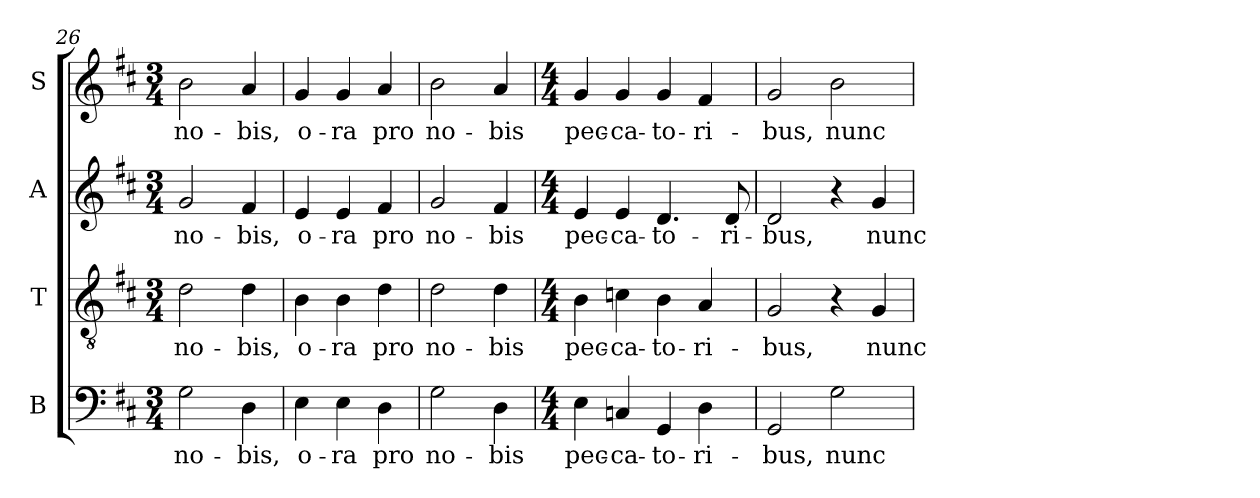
**kern	**text	**kern	**text	**kern	**text	**kern	**text
*part4	*part4	*part3	*part3	*part2	*part2	*part1	*part1
*staff4	*staff4	*staff3	*staff3	*staff2	*staff2	*staff1	*staff1
*I"B	*	*I"T	*	*I"A	*	*I"S	*
*I'B.	*	*I'T.	*	*I'A.	*	*I'S.	*
*clefF4	*	*clefGv2	*	*clefG2	*	*clefG2	*
*	*	*ITrd7c12	*	*	*	*	*
*k[f#c#]	*	*k[f#c#]	*	*k[f#c#]	*	*k[f#c#]	*
*D:	*	*D:	*	*D:	*	*D:	*
*M3/4	*	*M3/4	*	*M3/4	*	*M3/4	*
=26	=26	=26	=26	=26	=26	=26	=26
!	!LO:LY:b:color=#000000	!	!	!	!	!	!
!	!	!	!LO:LY:b:color=#000000	!	!	!	!
!	!	!	!	!	!LO:LY:b:color=#000000	!	!
!	!	!	!	!	!	!	!LO:LY:b:color=#000000
2Gi\	no-	2Di\	no-	2gi/	no-	2bi\	no-
!	!LO:LY:b:color=#000000	!	!	!	!	!	!
!	!	!	!LO:LY:b:color=#000000	!	!	!	!
!	!	!	!	!	!LO:LY:b:color=#000000	!	!
!	!	!	!	!	!	!	!LO:LY:b:color=#000000
4Di\	-bis,	4Di\	-bis,	4f#i/	-bis,	4ai/	-bis,
=27	=27	=27	=27	=27	=27	=27	=27
!	!LO:LY:b:color=#000000	!	!	!	!	!	!
!	!	!	!LO:LY:b:color=#000000	!	!	!	!
!	!	!	!	!	!LO:LY:b:color=#000000	!	!
!	!	!	!	!	!	!	!LO:LY:b:color=#000000
4Ei\	o-	4BBi\	o-	4ei/	o-	4gi/	o-
!	!LO:LY:b:color=#000000	!	!	!	!	!	!
!	!	!	!LO:LY:b:color=#000000	!	!	!	!
!	!	!	!	!	!LO:LY:b:color=#000000	!	!
!	!	!	!	!	!	!	!LO:LY:b:color=#000000
4Ei\	-ra	4BBi\	-ra	4ei/	-ra	4gi/	-ra
!	!LO:LY:b:color=#000000	!	!	!	!	!	!
!	!	!	!LO:LY:b:color=#000000	!	!	!	!
!	!	!	!	!	!LO:LY:b:color=#000000	!	!
!	!	!	!	!	!	!	!LO:LY:b:color=#000000
4Di\	pro	4Di\	pro	4f#i/	pro	4ai/	pro
=28	=28	=28	=28	=28	=28	=28	=28
!	!LO:LY:b:color=#000000	!	!	!	!	!	!
!	!	!	!LO:LY:b:color=#000000	!	!	!	!
!	!	!	!	!	!LO:LY:b:color=#000000	!	!
!	!	!	!	!	!	!	!LO:LY:b:color=#000000
2Gi\	no-	2Di\	no-	2gi/	no-	2bi\	no-
!	!LO:LY:b:color=#000000	!	!	!	!	!	!
!	!	!	!LO:LY:b:color=#000000	!	!	!	!
!	!	!	!	!	!LO:LY:b:color=#000000	!	!
!	!	!	!	!	!	!	!LO:LY:b:color=#000000
4Di\	-bis	4Di\	-bis	4f#i/	-bis	4ai/	-bis
=29	=29	=29	=29	=29	=29	=29	=29
*M4/4	*	*M4/4	*	*M4/4	*	*M4/4	*
!	!LO:LY:b:color=#000000	!	!	!	!	!	!
!	!	!	!LO:LY:b:color=#000000	!	!	!	!
!	!	!	!	!	!LO:LY:b:color=#000000	!	!
!	!	!	!	!	!	!	!LO:LY:b:color=#000000
4Ei\	pec-	4BBi\	pec-	4ei/	pec-	4gi/	pec-
!	!LO:LY:b:color=#000000	!	!	!	!	!	!
!	!	!	!LO:LY:b:color=#000000	!	!	!	!
!	!	!	!	!	!LO:LY:b:color=#000000	!	!
!	!	!	!	!	!	!	!LO:LY:b:color=#000000
4Cni/	-ca-	4Cni\	-ca-	4ei/	-ca-	4gi/	-ca-
!	!LO:LY:b:color=#000000	!	!	!	!	!	!
!	!	!	!LO:LY:b:color=#000000	!	!	!	!
!	!	!	!	!	!LO:LY:b:color=#000000	!	!
!	!	!	!	!	!	!	!LO:LY:b:color=#000000
4GGi/	-to-	4BBi\	-to-	4.di/	-to-	4gi/	-to-
!	!LO:LY:b:color=#000000	!	!	!	!	!	!
!	!	!	!LO:LY:b:color=#000000	!	!	!	!
!	!	!	!	!	!	!	!LO:LY:b:color=#000000
4Di\	-ri-	4AAi/	-ri-	.	.	4f#i/	-ri-
!	!	!	!	!	!LO:LY:b:color=#000000	!	!
.	.	.	.	8di/	-ri-	.	.
=30	=30	=30	=30	=30	=30	=30	=30
!	!LO:LY:b:color=#000000	!	!	!	!	!	!
!	!	!	!LO:LY:b:color=#000000	!	!	!	!
!	!	!	!	!	!LO:LY:b:color=#000000	!	!
!	!	!	!	!	!	!	!LO:LY:b:color=#000000
2GGi/	-bus,	2GGi/	-bus,	2di/	-bus,	2gi/	-bus,
!	!LO:LY:b:color=#000000	!	!	!	!	!	!
!	!	!	!	!	!	!	!LO:LY:b:color=#000000
2Gi\	nunc	4r	.	4r	.	2bi\	nunc
!	!	!	!LO:LY:b:color=#000000	!	!	!	!
!	!	!	!	!	!LO:LY:b:color=#000000	!	!
.	.	4GGi/	nunc	4gi/	nunc	.	.
=	=	=	=	=	=	=	=
*-	*-	*-	*-	*-	*-	*-	*-
